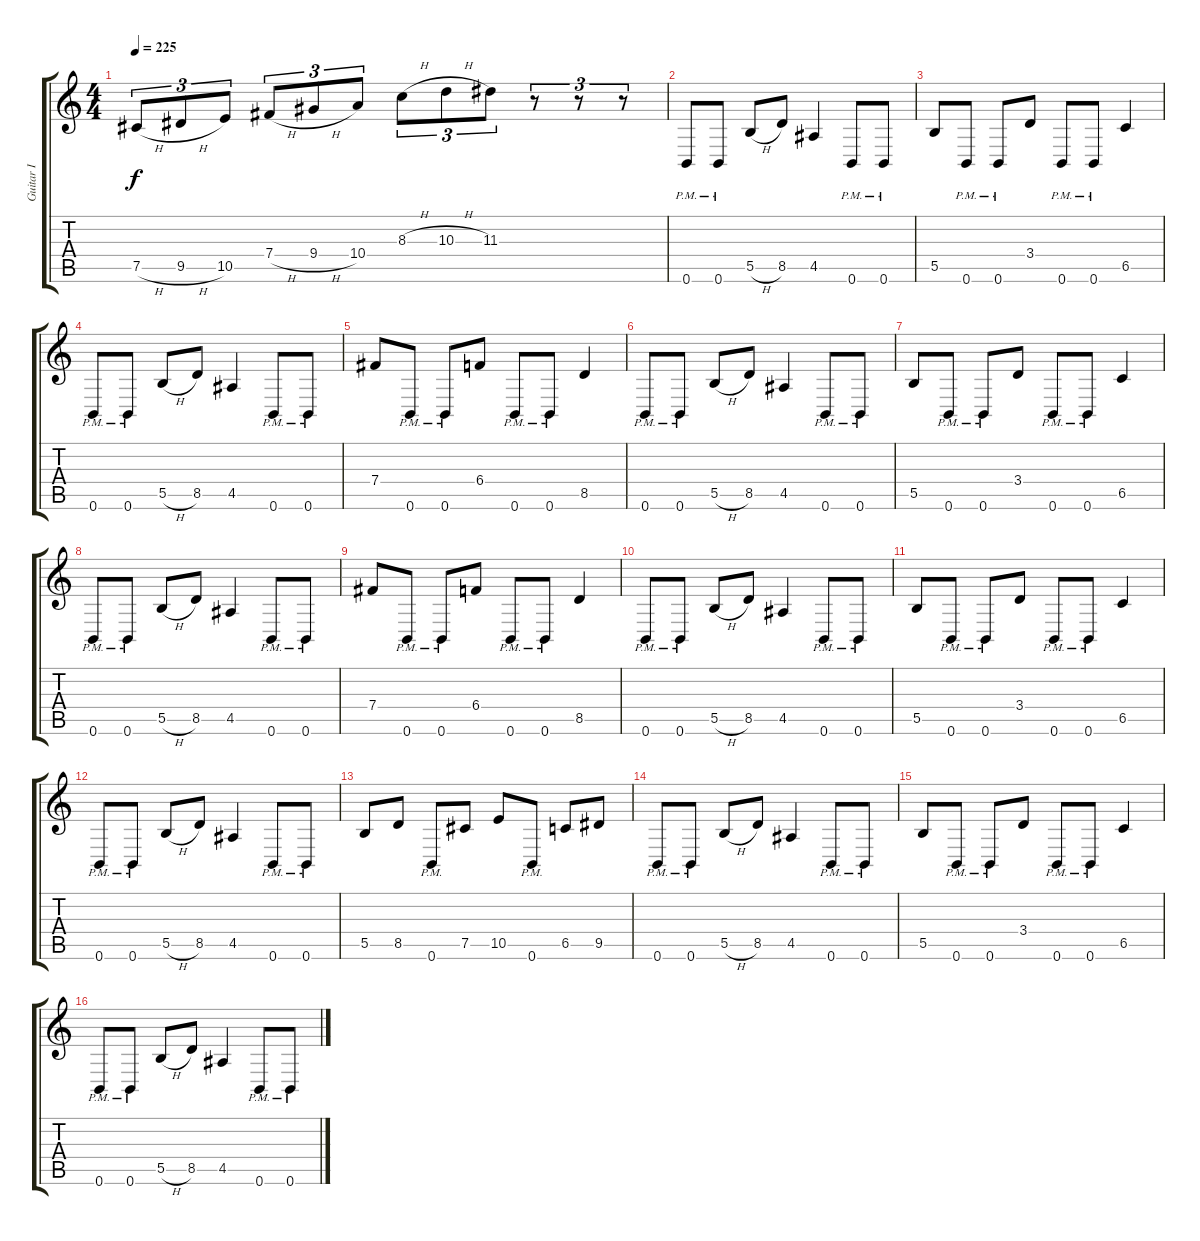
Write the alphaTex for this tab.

\track ("Guitar I" "Guitar I") {instrument distortionguitar}
\staff {score tabs}
\tuning (Db4 Ab3 E3 B2 Gb2 B1) {hide}
\ts (4 4)
\tempo 225
\clef g2
\ks c
7.5{h}.8{tu (3 2) dy f} 9.5{h}.8{tu (3 2)} 10.5.8{tu (3 2)} 7.4{h}.8{tu (3 2)} 9.4{h}.8{tu (3 2)} 10.4.8{tu (3 2)} 8.3{h}.8{tu (3 2)} 10.3{h}.8{tu (3 2)} 11.3.8{tu (3 2)} r.8{tu (3 2)} r.8{tu (3 2)} r.8{tu (3 2)} |
0.6{pm}.8 0.6{pm}.8 5.5{h}.8 8.5.8 4.5.4 0.6{pm}.8 0.6{pm}.8 |
5.5.8 0.6{pm}.8 0.6{pm}.8 3.4.8 0.6{pm}.8 0.6{pm}.8 6.5.4 |
0.6{pm}.8 0.6{pm}.8 5.5{h}.8 8.5.8 4.5.4 0.6{pm}.8 0.6{pm}.8 |
7.4.8 0.6{pm}.8 0.6{pm}.8 6.4.8 0.6{pm}.8 0.6{pm}.8 8.5.4 |
0.6{pm}.8 0.6{pm}.8 5.5{h}.8 8.5.8 4.5.4 0.6{pm}.8 0.6{pm}.8 |
5.5.8 0.6{pm}.8 0.6{pm}.8 3.4.8 0.6{pm}.8 0.6{pm}.8 6.5.4 |
0.6{pm}.8 0.6{pm}.8 5.5{h}.8 8.5.8 4.5.4 0.6{pm}.8 0.6{pm}.8 |
7.4.8 0.6{pm}.8 0.6{pm}.8 6.4.8 0.6{pm}.8 0.6{pm}.8 8.5.4 |
0.6{pm}.8 0.6{pm}.8 5.5{h}.8 8.5.8 4.5.4 0.6{pm}.8 0.6{pm}.8 |
5.5.8 0.6{pm}.8 0.6{pm}.8 3.4.8 0.6{pm}.8 0.6{pm}.8 6.5.4 |
0.6{pm}.8 0.6{pm}.8 5.5{h}.8 8.5.8 4.5.4 0.6{pm}.8 0.6{pm}.8 |
5.5.8 8.5.8 0.6{pm}.8 7.5.8 10.5.8 0.6{pm}.8 6.5.8 9.5.8 |
0.6{pm}.8 0.6{pm}.8 5.5{h}.8 8.5.8 4.5.4 0.6{pm}.8 0.6{pm}.8 |
5.5.8 0.6{pm}.8 0.6{pm}.8 3.4.8 0.6{pm}.8 0.6{pm}.8 6.5.4 |
0.6{pm}.8 0.6{pm}.8 5.5{h}.8 8.5.8 4.5.4 0.6{pm}.8 0.6{pm}.8
